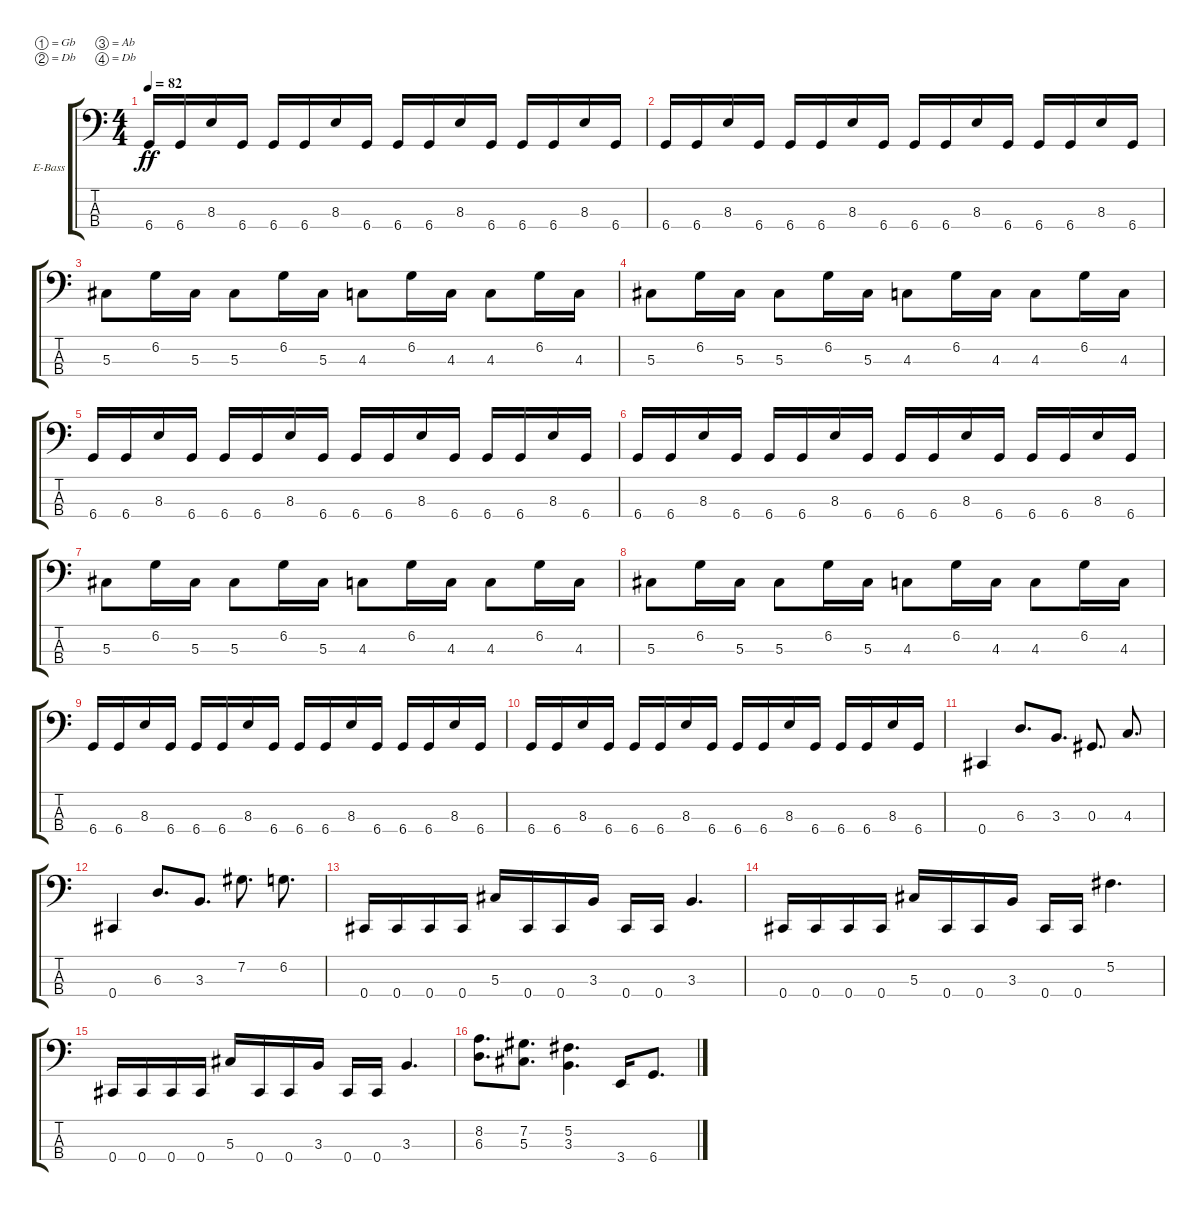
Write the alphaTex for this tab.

\bracketExtendMode groupsimilarinstruments
\firstSystemTrackNameOrientation horizontal
\otherSystemsTrackNameOrientation horizontal
\track ("Electric Bass" "E-Bass") {instrument electricbassfinger}
\staff {score tabs}
\tuning (Gb2 Db2 Ab1 Db1)
\ts (4 4)
\tempo 82
\clef f4
\ks c
6.4.16{dy ff} 6.4.16 8.3.16 6.4.16 6.4.16 6.4.16 8.3.16 6.4.16 6.4.16 6.4.16 8.3.16 6.4.16 6.4.16 6.4.16 8.3.16 6.4.16 |
6.4.16 6.4.16 8.3.16 6.4.16 6.4.16 6.4.16 8.3.16 6.4.16 6.4.16 6.4.16 8.3.16 6.4.16 6.4.16 6.4.16 8.3.16 6.4.16 |
5.3.8 6.2.16 5.3.16 5.3.8 6.2.16 5.3.16 4.3.8 6.2.16 4.3.16 4.3.8 6.2.16 4.3.16 |
5.3.8 6.2.16 5.3.16 5.3.8 6.2.16 5.3.16 4.3.8 6.2.16 4.3.16 4.3.8 6.2.16 4.3.16 |
6.4.16 6.4.16 8.3.16 6.4.16 6.4.16 6.4.16 8.3.16 6.4.16 6.4.16 6.4.16 8.3.16 6.4.16 6.4.16 6.4.16 8.3.16 6.4.16 |
6.4.16 6.4.16 8.3.16 6.4.16 6.4.16 6.4.16 8.3.16 6.4.16 6.4.16 6.4.16 8.3.16 6.4.16 6.4.16 6.4.16 8.3.16 6.4.16 |
5.3.8 6.2.16 5.3.16 5.3.8 6.2.16 5.3.16 4.3.8 6.2.16 4.3.16 4.3.8 6.2.16 4.3.16 |
5.3.8 6.2.16 5.3.16 5.3.8 6.2.16 5.3.16 4.3.8 6.2.16 4.3.16 4.3.8 6.2.16 4.3.16 |
6.4.16 6.4.16 8.3.16 6.4.16 6.4.16 6.4.16 8.3.16 6.4.16 6.4.16 6.4.16 8.3.16 6.4.16 6.4.16 6.4.16 8.3.16 6.4.16 |
6.4.16 6.4.16 8.3.16 6.4.16 6.4.16 6.4.16 8.3.16 6.4.16 6.4.16 6.4.16 8.3.16 6.4.16 6.4.16 6.4.16 8.3.16 6.4.16 |
0.4.4 6.3.8{d} 3.3.8{d} 0.3.8{d} 4.3.8{d} |
0.4.4 6.3.8{d} 3.3.8{d} 7.2.8{d} 6.2.8{d} |
0.4.16 0.4.16 0.4.16 0.4.16 5.3.16 0.4.16 0.4.16 3.3.16 0.4.16 0.4.16 3.3.4{d} |
0.4.16 0.4.16 0.4.16 0.4.16 5.3.16 0.4.16 0.4.16 3.3.16 0.4.16 0.4.16 5.2.4{d} |
0.4.16 0.4.16 0.4.16 0.4.16 5.3.16 0.4.16 0.4.16 3.3.16 0.4.16 0.4.16 3.3.4{d} |
(6.3 8.2).8{d} (5.3 7.2).8{d} (3.3 5.2).4{d} 3.4.16 6.4.8{d}
